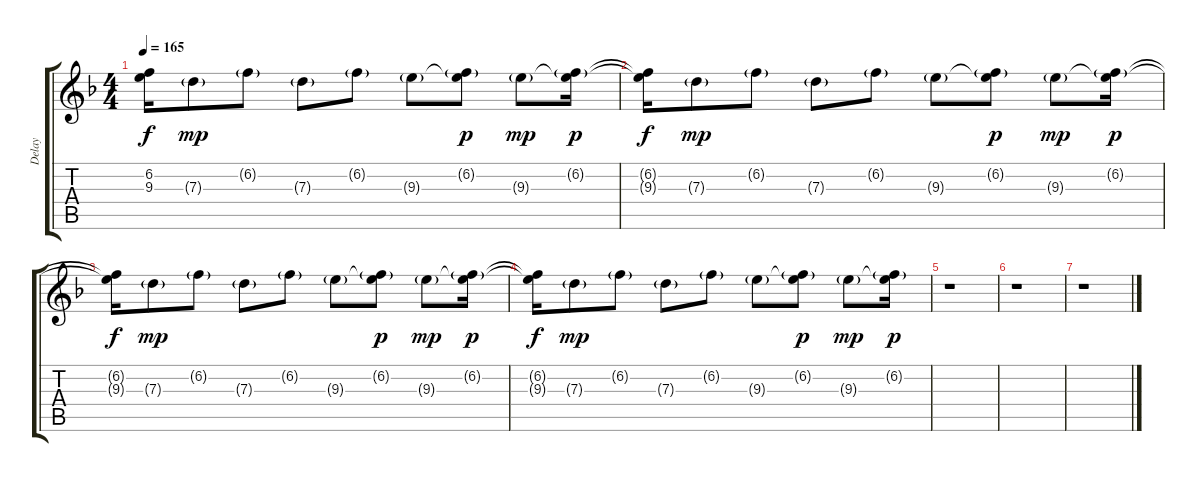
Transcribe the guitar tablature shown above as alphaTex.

\track ("Delay" "Delay") {instrument electricguitarclean}
\staff {score tabs}
\tuning (E4 B3 G3 D3 A2 E2) {hide}
\ts (4 4)
\tempo 165
\clef g2
\ks dminor
(6.2{t} 9.3{t}).16{dy f} 7.3{g}.8{dy mp} 6.2{g}.8 7.3{g}.8 6.2{g}.8 9.3{g}.8 (6.2{g} 9.3{t}).8{dy p} 9.3{g}.8{dy mp} (6.2{g} 9.3{t}).16{dy p} |
(6.2{t} 9.3{t}).16{dy f} 7.3{g}.8{dy mp} 6.2{g}.8 7.3{g}.8 6.2{g}.8 9.3{g}.8 (6.2{g} 9.3{t}).8{dy p} 9.3{g}.8{dy mp} (6.2{g} 9.3{t}).16{dy p} |
(6.2{t} 9.3{t}).16{dy f} 7.3{g}.8{dy mp} 6.2{g}.8 7.3{g}.8 6.2{g}.8 9.3{g}.8 (6.2{g} 9.3{t}).8{dy p} 9.3{g}.8{dy mp} (6.2{g} 9.3{t}).16{dy p} |
(6.2{t} 9.3{t}).16{dy f} 7.3{g}.8{dy mp} 6.2{g}.8 7.3{g}.8 6.2{g}.8 9.3{g}.8 (6.2{g} 9.3{t}).8{dy p} 9.3{g}.8{dy mp} (6.2{g} 9.3{t}).16{dy p} |
r.1 |
r.1 |
r.1
